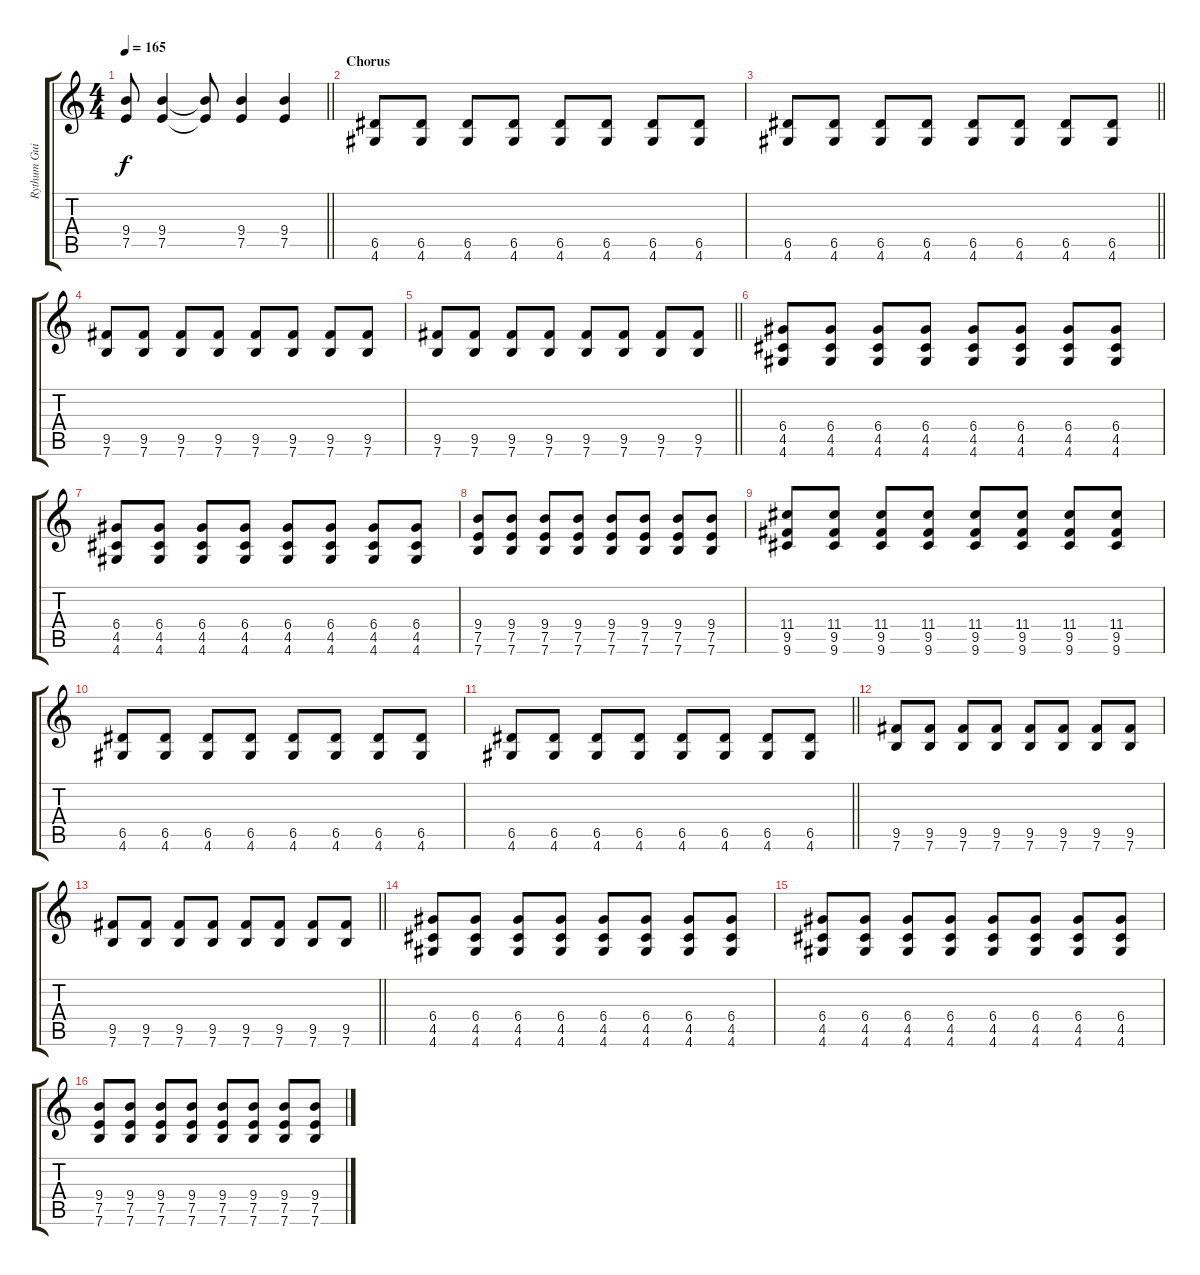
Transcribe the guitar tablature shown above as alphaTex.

\track ("Rythum Guitar" "Rythum Gui") {instrument distortionguitar}
\staff {score tabs}
\tuning (E4 B3 G3 D3 A2 E2) {hide}
\ts (4 4)
\tempo 165
\clef g2
\barLineRight lightlight
\ks c
(9.4{t} 7.5{t}).8{dy f} (9.4 7.5).4 (9.4{t} 7.5{t}).8 (9.4 7.5).4 (9.4 7.5).4 |
\section ("" "Chorus")
(6.5 4.6).8 (6.5 4.6).8 (6.5 4.6).8 (6.5 4.6).8 (6.5 4.6).8 (6.5 4.6).8 (6.5 4.6).8 (6.5 4.6).8 |
\barLineRight lightlight
(6.5 4.6).8 (6.5 4.6).8 (6.5 4.6).8 (6.5 4.6).8 (6.5 4.6).8 (6.5 4.6).8 (6.5 4.6).8 (6.5 4.6).8 |
(9.5 7.6).8 (9.5 7.6).8 (9.5 7.6).8 (9.5 7.6).8 (9.5 7.6).8 (9.5 7.6).8 (9.5 7.6).8 (9.5 7.6).8 |
\barLineRight lightlight
(9.5 7.6).8 (9.5 7.6).8 (9.5 7.6).8 (9.5 7.6).8 (9.5 7.6).8 (9.5 7.6).8 (9.5 7.6).8 (9.5 7.6).8 |
(6.4 4.5 4.6).8 (6.4 4.5 4.6).8 (6.4 4.5 4.6).8 (6.4 4.5 4.6).8 (6.4 4.5 4.6).8 (6.4 4.5 4.6).8 (6.4 4.5 4.6).8 (6.4 4.5 4.6).8 |
(6.4 4.5 4.6).8 (6.4 4.5 4.6).8 (6.4 4.5 4.6).8 (6.4 4.5 4.6).8 (6.4 4.5 4.6).8 (6.4 4.5 4.6).8 (6.4 4.5 4.6).8 (6.4 4.5 4.6).8 |
(9.4 7.5 7.6).8 (9.4 7.5 7.6).8 (9.4 7.5 7.6).8 (9.4 7.5 7.6).8 (9.4 7.5 7.6).8 (9.4 7.5 7.6).8 (9.4 7.5 7.6).8 (9.4 7.5 7.6).8 |
(11.4 9.5 9.6).8 (11.4 9.5 9.6).8 (11.4 9.5 9.6).8 (11.4 9.5 9.6).8 (11.4 9.5 9.6).8 (11.4 9.5 9.6).8 (11.4 9.5 9.6).8 (11.4 9.5 9.6).8 |
(6.5 4.6).8 (6.5 4.6).8 (6.5 4.6).8 (6.5 4.6).8 (6.5 4.6).8 (6.5 4.6).8 (6.5 4.6).8 (6.5 4.6).8 |
\barLineRight lightlight
(6.5 4.6).8 (6.5 4.6).8 (6.5 4.6).8 (6.5 4.6).8 (6.5 4.6).8 (6.5 4.6).8 (6.5 4.6).8 (6.5 4.6).8 |
(9.5 7.6).8 (9.5 7.6).8 (9.5 7.6).8 (9.5 7.6).8 (9.5 7.6).8 (9.5 7.6).8 (9.5 7.6).8 (9.5 7.6).8 |
\barLineRight lightlight
(9.5 7.6).8 (9.5 7.6).8 (9.5 7.6).8 (9.5 7.6).8 (9.5 7.6).8 (9.5 7.6).8 (9.5 7.6).8 (9.5 7.6).8 |
(6.4 4.5 4.6).8 (6.4 4.5 4.6).8 (6.4 4.5 4.6).8 (6.4 4.5 4.6).8 (6.4 4.5 4.6).8 (6.4 4.5 4.6).8 (6.4 4.5 4.6).8 (6.4 4.5 4.6).8 |
(6.4 4.5 4.6).8 (6.4 4.5 4.6).8 (6.4 4.5 4.6).8 (6.4 4.5 4.6).8 (6.4 4.5 4.6).8 (6.4 4.5 4.6).8 (6.4 4.5 4.6).8 (6.4 4.5 4.6).8 |
(9.4 7.5 7.6).8 (9.4 7.5 7.6).8 (9.4 7.5 7.6).8 (9.4 7.5 7.6).8 (9.4 7.5 7.6).8 (9.4 7.5 7.6).8 (9.4 7.5 7.6).8 (9.4 7.5 7.6).8
